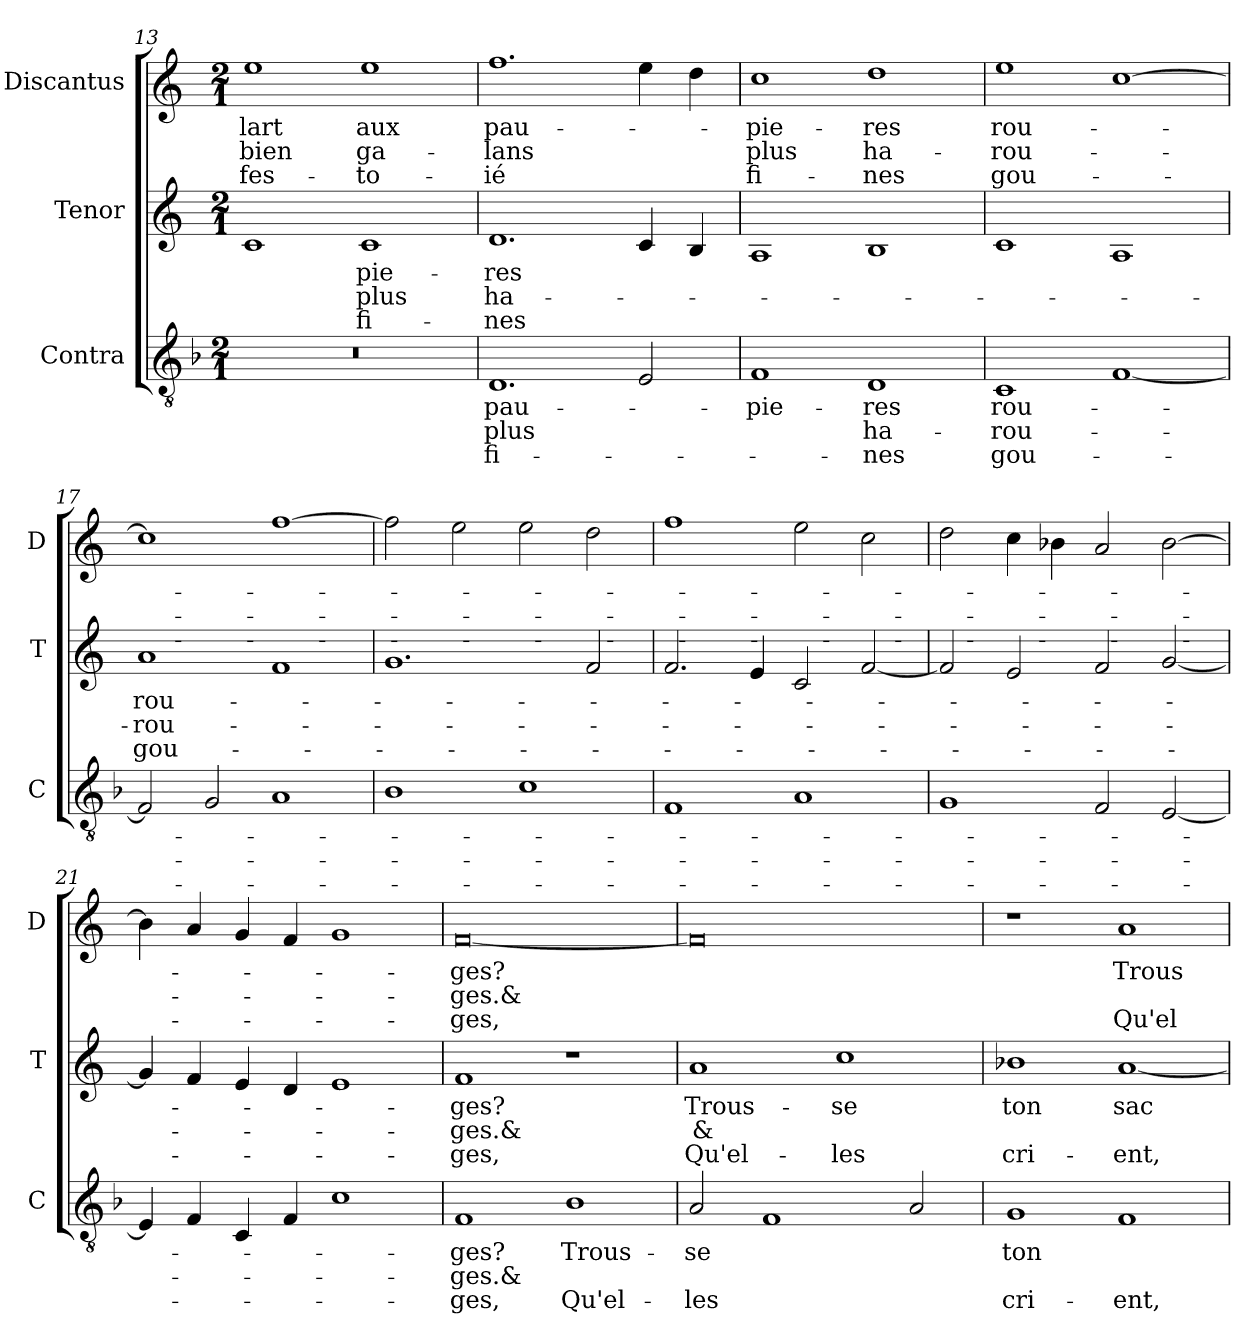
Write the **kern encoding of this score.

**kern	**text	**text	**text	**kern	**text	**text	**text	**kern	**text	**text	**text
*part3	*part3	*part3	*part3	*part2	*part2	*part2	*part2	*part1	*part1	*part1	*part1
*staff3	*staff3	*staff3	*staff3	*staff2	*staff2	*staff2	*staff2	*staff1	*staff1	*staff1	*staff1
*I"Contra	*	*	*	*I"Tenor	*	*	*	*I"Discantus	*	*	*
*I'C	*	*	*	*I'T	*	*	*	*I'D	*	*	*
*clefGv2	*	*	*	*clefG2	*	*	*	*clefG2	*	*	*
*k[b-]	*	*	*	*k[]	*	*	*	*k[]	*	*	*
*M2/1	*	*	*	*M2/1	*	*	*	*M2/1	*	*	*
=13	=13	=13	=13	=13	=13	=13	=13	=13	=13	=13	=13
0r	.	.	.	1c	.	.	.	1ee	-lart	bien	fes-
.	.	.	.	1c	-pie-	plus	fi-	1ee	aux	ga-	-to-
=14	=14	=14	=14	=14	=14	=14	=14	=14	=14	=14	=14
1.D	pau-	plus	fi-	1.d	-res	ha-	-nes	1.ff	pau-	-lans	-ié
2E	.	.	.	4c	.	.	.	4ee	.	.	.
.	.	.	.	4B	.	.	.	4dd	.	.	.
=15	=15	=15	=15	=15	=15	=15	=15	=15	=15	=15	=15
1F	-pie-	.	.	1A	.	.	.	1cc	-pie-	plus	fi-
1D	-res	ha-	-nes	1B	.	.	.	1dd	-res	ha-	-nes
=16	=16	=16	=16	=16	=16	=16	=16	=16	=16	=16	=16
1C	rou-	-rou-	gou-	1c	.	.	.	1ee	rou-	-rou-	gou-
[1F	.	.	.	1A	.	.	.	[1cc	.	.	.
=17	=17	=17	=17	=17	=17	=17	=17	=17	=17	=17	=17
2F]	.	.	.	1a	rou-	-rou-	gou-	1cc]	.	.	.
2G	.	.	.	.	.	.	.	.	.	.	.
1A	.	.	.	1f	.	.	.	[1ff	.	.	.
=18	=18	=18	=18	=18	=18	=18	=18	=18	=18	=18	=18
1B-	.	.	.	1.g	.	.	.	2ff]	.	.	.
.	.	.	.	.	.	.	.	2ee	.	.	.
1c	.	.	.	.	.	.	.	2ee	.	.	.
.	.	.	.	2f	.	.	.	2dd	.	.	.
=19	=19	=19	=19	=19	=19	=19	=19	=19	=19	=19	=19
1F	.	.	.	2.f	.	.	.	1ff	.	.	.
.	.	.	.	4e	.	.	.	.	.	.	.
1A	.	.	.	2c	.	.	.	2ee	.	.	.
.	.	.	.	[2f	.	.	.	2cc	.	.	.
=20	=20	=20	=20	=20	=20	=20	=20	=20	=20	=20	=20
1G	.	.	.	2f]	.	.	.	2dd	.	.	.
.	.	.	.	2e	.	.	.	4cc	.	.	.
.	.	.	.	.	.	.	.	4b-X	.	.	.
2F	.	.	.	2f	.	.	.	2a	.	.	.
[2E	.	.	.	[2g	.	.	.	[2b-	.	.	.
=21	=21	=21	=21	=21	=21	=21	=21	=21	=21	=21	=21
4E]	.	.	.	4g]	.	.	.	4b-]	.	.	.
4F	.	.	.	4f	.	.	.	4a	.	.	.
4C	.	.	.	4e	.	.	.	4g	.	.	.
4F	.	.	.	4d	.	.	.	4f	.	.	.
1c	.	.	.	1e	.	.	.	1g	.	.	.
=22	=22	=22	=22	=22	=22	=22	=22	=22	=22	=22	=22
1F	-ges?	-ges.&	-ges,	1f	-ges?	-ges.&	-ges,	[0f	-ges?	-ges.&	-ges,
1B-	Trous-	.	Qu'el-	1r	.	.	.	.	.	.	.
=23	=23	=23	=23	=23	=23	=23	=23	=23	=23	=23	=23
2A	-se	.	-les	1a	Trous-	&	Qu'el-	0f]	.	.	.
1F	.	.	.	.	.	.	.	.	.	.	.
.	.	.	.	1cc	-se	.	-les	.	.	.	.
2A	.	.	.	.	.	.	.	.	.	.	.
=24	=24	=24	=24	=24	=24	=24	=24	=24	=24	=24	=24
1G	ton	.	cri-	1b-X	ton	.	cri-	1r	.	.	.
1F	.	.	-ent,	[1a	sac	.	-ent,	1a	Trous-	.	Qu'el-
=	=	=	=	=	=	=	=	=	=	=	=
*-	*-	*-	*-	*-	*-	*-	*-	*-	*-	*-	*-
